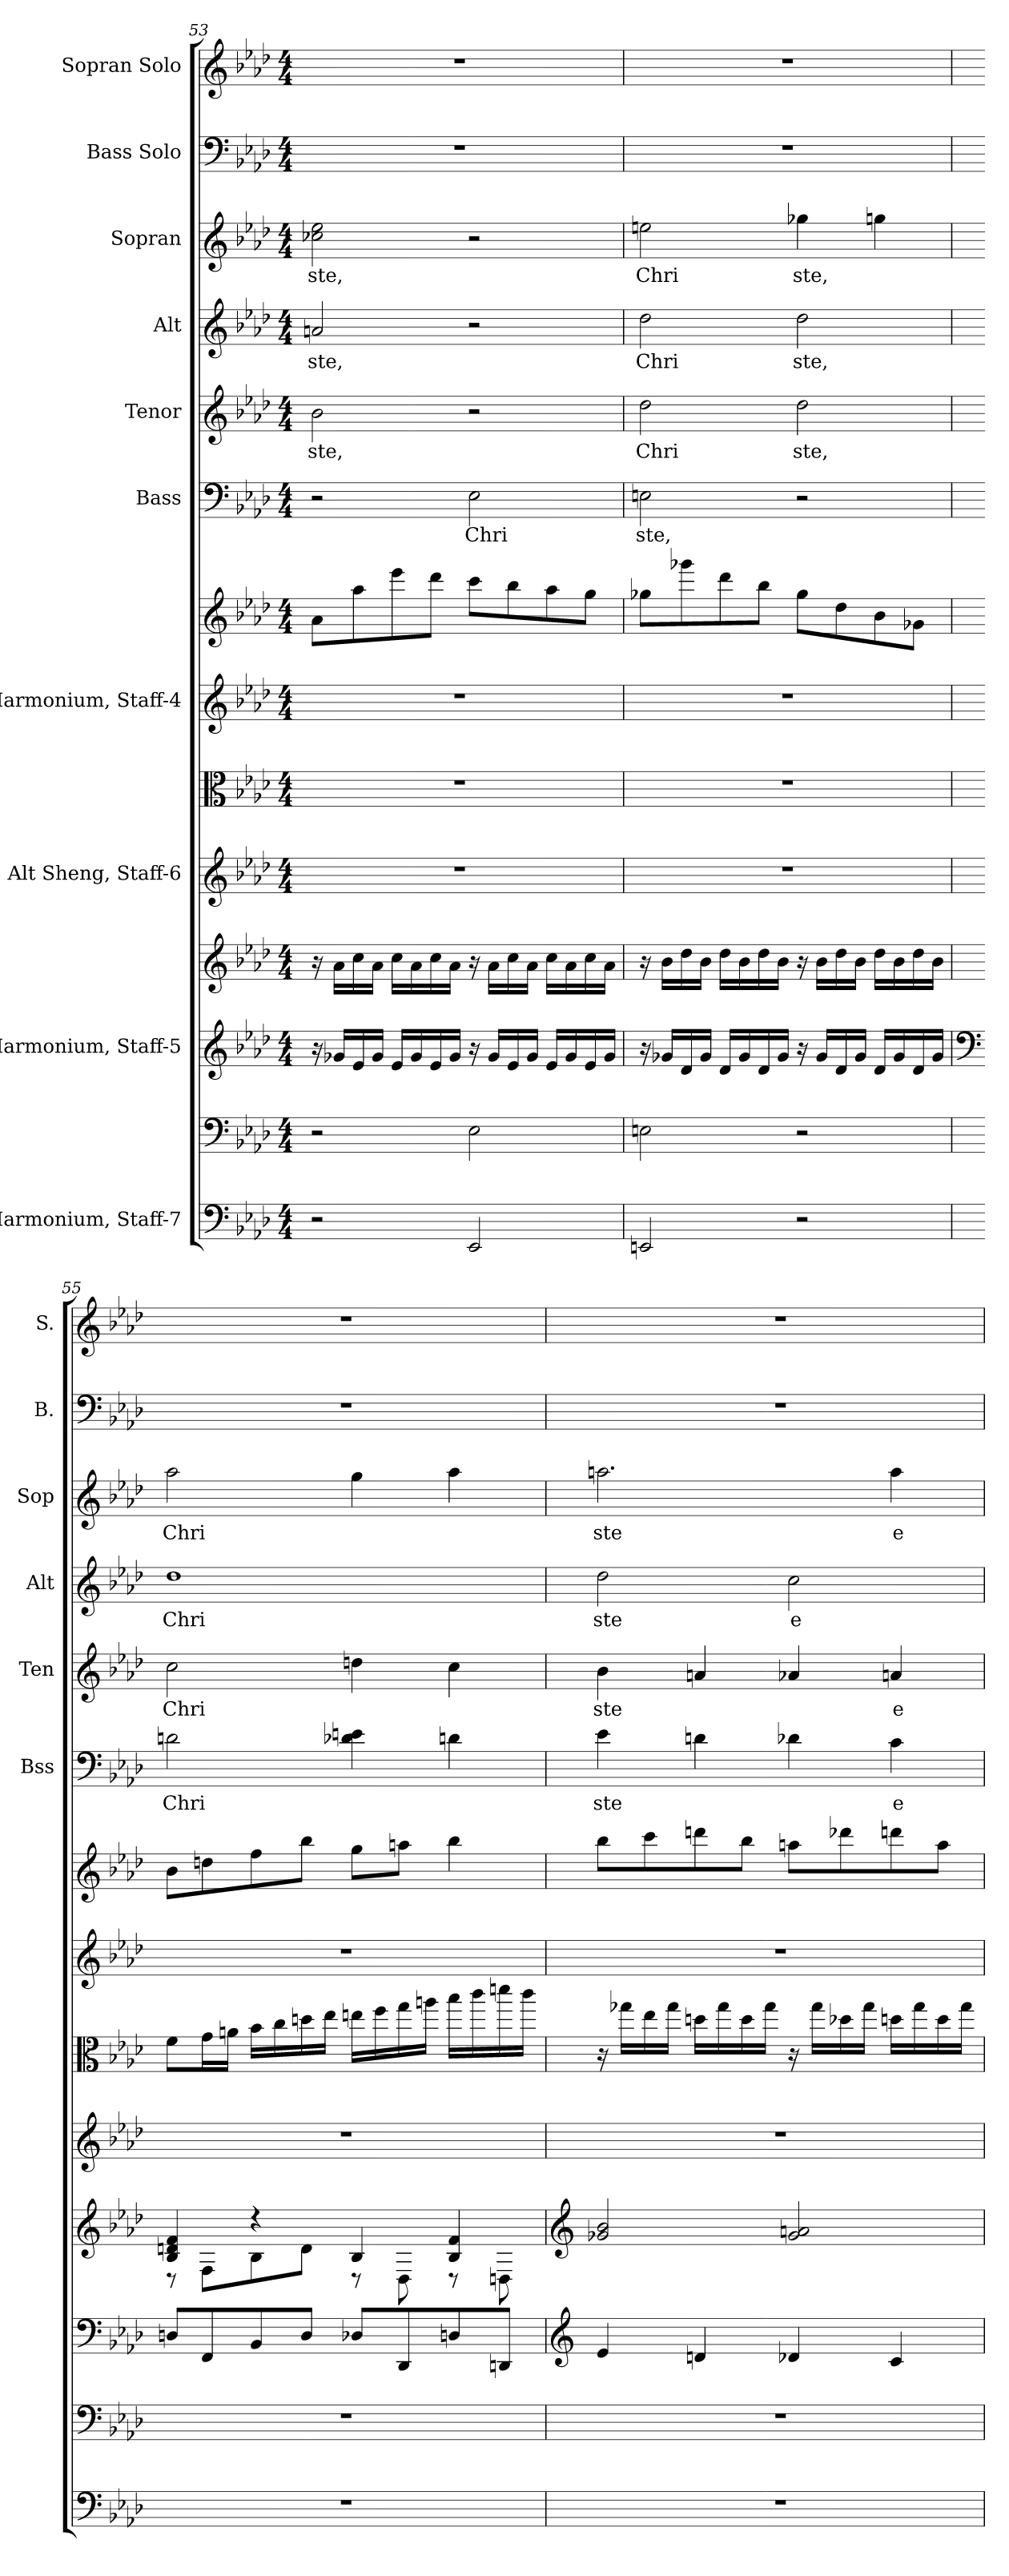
**kern	**kern	**kern	**kern	**kern	**kern	**kern	**kern	**kern	**text	**kern	**text	**kern	**text	**kern	**text	**kern	**kern
*part10	*part10	*part9	*part9	*part8	*part8	*part7	*part7	*part6	*part6	*part5	*part5	*part4	*part4	*part3	*part3	*part2	*part1
*staff14	*staff13	*staff12	*staff11	*staff10	*staff9	*staff8	*staff7	*staff6	*staff6	*staff5	*staff5	*staff4	*staff4	*staff3	*staff3	*staff2	*staff1
*I"Harmonium, Staff-7	*	*I"Harmonium, Staff-5	*	*I"Alt Sheng, Staff-6	*	*I"Harmonium, Staff-4	*	*I"Bass	*	*I"Tenor	*	*I"Alt	*	*I"Sopran	*	*I"Bass Solo	*I"Sopran Solo
*	*	*	*	*	*	*	*	*I'Bss	*	*I'Ten	*	*I'Alt	*	*I'Sop	*	*I'B.	*I'S.
!!LO:PB:g=z
*clefF4	*clefF4	*clefG2	*clefG2	*clefG2	*clefC3	*clefG2	*clefG2	*clefF4	*	*clefG2	*	*clefG2	*	*clefG2	*	*clefF4	*clefG2
*	*	*	*	*	*	*	*	*	*	*ITrd4c7	*	*ITrd2c3	*	*ITrd2c3	*	*	*
*k[b-e-a-d-]	*k[b-e-a-d-]	*k[b-e-a-d-]	*k[b-e-a-d-]	*k[b-e-a-d-]	*k[b-e-a-d-]	*k[b-e-a-d-]	*k[b-e-a-d-]	*k[b-e-a-d-]	*	*k[b-e-a-d-g-]	*	*k[b-]	*	*k[b-]	*	*k[b-e-a-d-]	*k[b-e-a-d-]
*M4/4	*M4/4	*M4/4	*M4/4	*M4/4	*M4/4	*M4/4	*M4/4	*M4/4	*	*M4/4	*	*M4/4	*	*M4/4	*	*M4/4	*M4/4
=53	=53	=53	=53	=53	=53	=53	=53	=53	=53	=53	=53	=53	=53	=53	=53	=53	=53
2r	2r	16r	16r	1r	1r	1r	8a-\L	2r	.	2e-\	ste,	2f#X/	ste,	2a-X\ 2cc\	ste,	1r	1r
.	.	16g-X/LL	16a-\LL	.	.	.	.	.	.	.	.	.	.	.	.	.	.
.	.	16e-/	16cc\	.	.	.	8aa-\	.	.	.	.	.	.	.	.	.	.
.	.	16g-/JJ	16a-\JJ	.	.	.	.	.	.	.	.	.	.	.	.	.	.
.	.	16e-/LL	16cc\LL	.	.	.	8eee-\	.	.	.	.	.	.	.	.	.	.
.	.	16g-/	16a-\	.	.	.	.	.	.	.	.	.	.	.	.	.	.
.	.	16e-/	16cc\	.	.	.	8ddd-\J	.	.	.	.	.	.	.	.	.	.
.	.	16g-/JJ	16a-\JJ	.	.	.	.	.	.	.	.	.	.	.	.	.	.
2EE-/	2E-\	16r	16r	.	.	.	8ccc\L	2E-\	Chri	2r	.	2r	.	2r	.	.	.
.	.	16g-/LL	16a-\LL	.	.	.	.	.	.	.	.	.	.	.	.	.	.
.	.	16e-/	16cc\	.	.	.	8bb-\	.	.	.	.	.	.	.	.	.	.
.	.	16g-/JJ	16a-\JJ	.	.	.	.	.	.	.	.	.	.	.	.	.	.
.	.	16e-/LL	16cc\LL	.	.	.	8aa-\	.	.	.	.	.	.	.	.	.	.
.	.	16g-/	16a-\	.	.	.	.	.	.	.	.	.	.	.	.	.	.
.	.	16e-/	16cc\	.	.	.	8gg\J	.	.	.	.	.	.	.	.	.	.
.	.	16g-/JJ	16a-\JJ	.	.	.	.	.	.	.	.	.	.	.	.	.	.
=54	=54	=54	=54	=54	=54	=54	=54	=54	=54	=54	=54	=54	=54	=54	=54	=54	=54
2EEn/	2En\	16r	16r	1r	1r	1r	8gg-X\L	2En\	ste,	2g-\	Chri	2b-\	Chri	2cc#X\	Chri	1r	1r
.	.	16g-X/LL	16b-\LL	.	.	.	.	.	.	.	.	.	.	.	.	.	.
.	.	16d-/	16dd-\	.	.	.	8ggg-X\	.	.	.	.	.	.	.	.	.	.
.	.	16g-/JJ	16b-\JJ	.	.	.	.	.	.	.	.	.	.	.	.	.	.
.	.	16d-/LL	16dd-\LL	.	.	.	8ddd-\	.	.	.	.	.	.	.	.	.	.
.	.	16g-/	16b-\	.	.	.	.	.	.	.	.	.	.	.	.	.	.
.	.	16d-/	16dd-\	.	.	.	8bb-\J	.	.	.	.	.	.	.	.	.	.
.	.	16g-/JJ	16b-\JJ	.	.	.	.	.	.	.	.	.	.	.	.	.	.
2r	2r	16r	16r	.	.	.	8gg-\L	2r	.	2g-\	ste,	2b-\	ste,	4ee-X\	ste,	.	.
.	.	16g-/LL	16b-\LL	.	.	.	.	.	.	.	.	.	.	.	.	.	.
.	.	16d-/	16dd-\	.	.	.	8dd-\	.	.	.	.	.	.	.	.	.	.
.	.	16g-/JJ	16b-\JJ	.	.	.	.	.	.	.	.	.	.	.	.	.	.
.	.	16d-/LL	16dd-\LL	.	.	.	8b-\	.	.	.	.	.	.	4een\	.	.	.
.	.	16g-/	16b-\	.	.	.	.	.	.	.	.	.	.	.	.	.	.
.	.	16d-/	16dd-\	.	.	.	8g-X\J	.	.	.	.	.	.	.	.	.	.
.	.	16g-/JJ	16b-\JJ	.	.	.	.	.	.	.	.	.	.	.	.	.	.
!!LO:PB:g=z
=55	=55	=55	=55	=55	=55	=55	=55	=55	=55	=55	=55	=55	=55	=55	=55	=55	=55
*	*	*clefF4	*	*	*	*	*	*	*	*	*	*	*	*	*	*	*
*	*	*	*^	*	*	*	*	*	*	*	*	*	*	*	*	*	*
1r	1r	8Dn/L	4B-/ 4dn/ 4f/	8r	1r	8f\L	1r	8b-\L	2dn\	Chri	2f\	Chri	1b-	Chri	2ff\	Chri	1r	1r
.	.	8FF/	.	8F\L	.	16g\L	.	8ddn\	.	.	.	.	.	.	.	.	.	.
.	.	.	.	.	.	16an\JJ	.	.	.	.	.	.	.	.	.	.	.	.
.	.	8BB-/	4r	8B-\	.	16b-\LL	.	8ff\	.	.	.	.	.	.	.	.	.	.
.	.	.	.	.	.	16cc\	.	.	.	.	.	.	.	.	.	.	.	.
.	.	8D/J	.	8d\J	.	16ddn\	.	8bb-\J	.	.	.	.	.	.	.	.	.	.
.	.	.	.	.	.	16ee-\JJ	.	.	.	.	.	.	.	.	.	.	.	.
.	.	8D-X/L	4B-/	8r	.	16een\LL	.	8gg\L	4d-X\ 4en\	.	4gn\	.	.	.	4ee\	.	.	.
.	.	.	.	.	.	16ff\	.	.	.	.	.	.	.	.	.	.	.	.
.	.	8DD-/	.	8D-\	.	16gg\	.	8aan\J	.	.	.	.	.	.	.	.	.	.
.	.	.	.	.	.	16aan\JJ	.	.	.	.	.	.	.	.	.	.	.	.
.	.	8Dn/	4B-/ 4f/	8r	.	16bb-\LL	.	4bb-\	4dn\	.	4f\	.	.	.	4ff\	.	.	.
.	.	.	.	.	.	16ccc\	.	.	.	.	.	.	.	.	.	.	.	.
.	.	8DDn/J	.	8Dn\	.	16dddn\	.	.	.	.	.	.	.	.	.	.	.	.
.	.	.	.	.	.	16ccc\JJ	.	.	.	.	.	.	.	.	.	.	.	.
*	*	*	*v	*v	*	*	*	*	*	*	*	*	*	*	*	*	*	*
=56	=56	=56	=56	=56	=56	=56	=56	=56	=56	=56	=56	=56	=56	=56	=56	=56	=56
*	*	*clefG2	*clefG2	*	*	*	*	*	*	*	*	*	*	*	*	*	*
1r	1r	4e-/	2g-X/ 2b-/	1r	16r	1r	8bb-\L	4e-\	ste	4e-\	ste	2b-\	ste	2.ff#X\	ste	1r	1r
.	.	.	.	.	16gg-X\LL	.	.	.	.	.	.	.	.	.	.	.	.
.	.	.	.	.	16ee-\	.	8ccc\	.	.	.	.	.	.	.	.	.	.
.	.	.	.	.	16gg-\JJ	.	.	.	.	.	.	.	.	.	.	.	.
.	.	4dn/	.	.	16ddn\LL	.	8dddn\	4dn\	.	4dn/	.	.	.	.	.	.	.
.	.	.	.	.	16gg-\	.	.	.	.	.	.	.	.	.	.	.	.
.	.	.	.	.	16dd\	.	8bb-\J	.	.	.	.	.	.	.	.	.	.
.	.	.	.	.	16gg-\JJ	.	.	.	.	.	.	.	.	.	.	.	.
.	.	4d-X/	2g-/ 2an/	.	16r	.	8aan\L	4d-X\	.	4d-X/	.	2a\	e	.	.	.	.
.	.	.	.	.	16gg-\LL	.	.	.	.	.	.	.	.	.	.	.	.
.	.	.	.	.	16dd-X\	.	8ddd-X\	.	.	.	.	.	.	.	.	.	.
.	.	.	.	.	16gg-\JJ	.	.	.	.	.	.	.	.	.	.	.	.
.	.	4c/	.	.	16ddn\LL	.	8dddn\	4c\	e	4dn/	e	.	.	4ff#\	e	.	.
.	.	.	.	.	16gg-\	.	.	.	.	.	.	.	.	.	.	.	.
.	.	.	.	.	16dd\	.	8aa\J	.	.	.	.	.	.	.	.	.	.
.	.	.	.	.	16gg-\JJ	.	.	.	.	.	.	.	.	.	.	.	.
=	=	=	=	=	=	=	=	=	=	=	=	=	=	=	=	=	=
*-	*-	*-	*-	*-	*-	*-	*-	*-	*-	*-	*-	*-	*-	*-	*-	*-	*-
